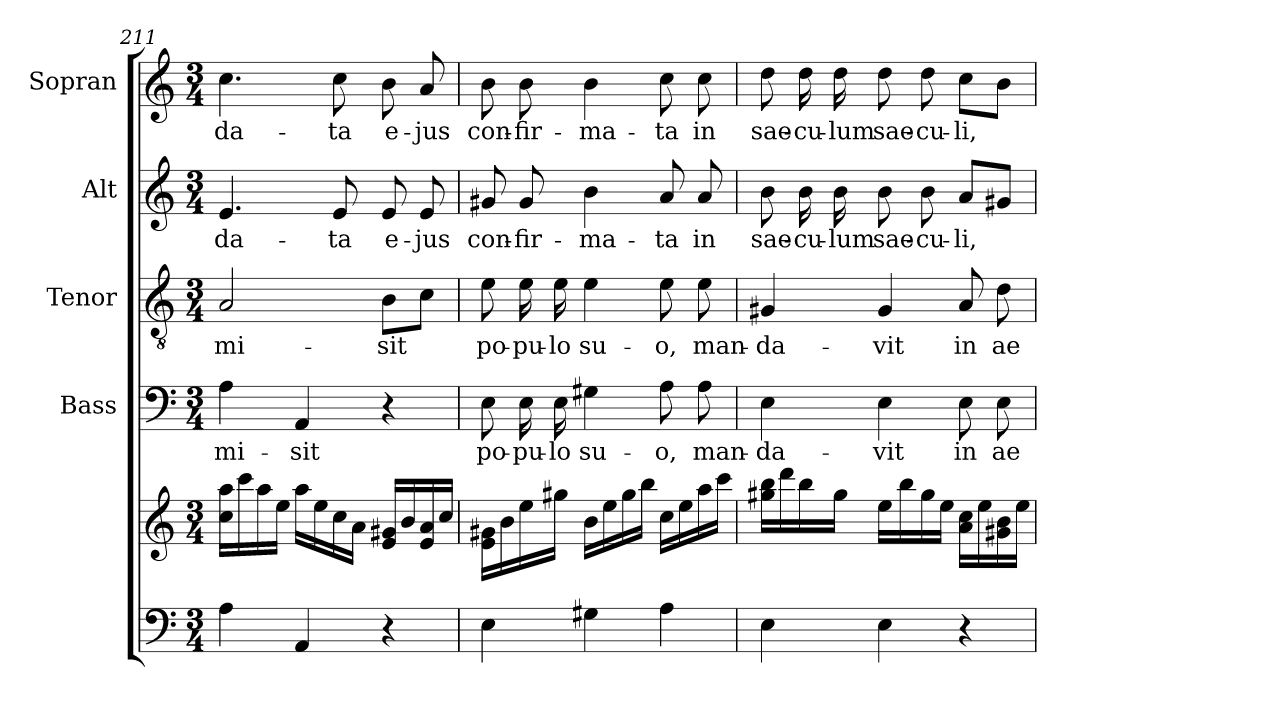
**kern	**kern	**kern	**text	**kern	**text	**kern	**text	**kern	**text
*part5	*part5	*part4	*part4	*part3	*part3	*part2	*part2	*part1	*part1
*staff6	*staff5	*staff4	*staff4	*staff3	*staff3	*staff2	*staff2	*staff1	*staff1
*	*	*I"Bass	*	*I"Tenor	*	*I"Alt	*	*I"Sopran	*
*	*	*I'B.	*	*I'T.	*	*I'A.	*	*I'S.	*
!!LO:PB:g=z
*clefF4	*clefG2	*clefF4	*	*clefGv2	*	*clefG2	*	*clefG2	*
*k[]	*k[]	*k[]	*	*k[]	*	*k[]	*	*k[]	*
*C:	*C:	*C:	*	*C:	*	*C:	*	*C:	*
*M3/4	*M3/4	*M3/4	*	*M3/4	*	*M3/4	*	*M3/4	*
=211	=211	=211	=211	=211	=211	=211	=211	=211	=211
!	!	!	!LO:LY:b	!	!LO:LY:b	!	!LO:LY:b	!	!LO:LY:b
4A\	16cc\ 16aa\LL	4A\	mi-	2A/	mi-	4.e/	-da-	4.cc\	-da-
.	16ccc\	.	.	.	.	.	.	.	.
.	16aa\	.	.	.	.	.	.	.	.
.	16ee\JJ	.	.	.	.	.	.	.	.
!	!	!	!LO:LY:b	!	!	!	!	!	!
4AA/	16aa\LL	4AA/	-sit	.	.	.	.	.	.
.	16ee\	.	.	.	.	.	.	.	.
!	!	!	!	!	!	!	!LO:LY:b	!	!LO:LY:b
.	16cc\	.	.	.	.	8e/	-ta	8cc\	-ta
.	16a\JJ	.	.	.	.	.	.	.	.
!	!	!	!	!	!LO:LY:b	!	!LO:LY:b	!	!LO:LY:b
4r	16e/ 16g#X/LL	4r	.	8B\L	-sit	8e/	e-	8b\	e-
.	16b/	.	.	.	.	.	.	.	.
!	!	!	!	!	!	!	!LO:LY:b	!	!LO:LY:b
.	16e/ 16a/	.	.	8c\J	.	8e/	-jus	8a/	-jus
.	16cc/JJ	.	.	.	.	.	.	.	.
=212	=212	=212	=212	=212	=212	=212	=212	=212	=212
!	!	!	!LO:LY:b	!	!LO:LY:b	!	!LO:LY:b	!	!LO:LY:b
4E\	16e\ 16g#X\LL	8E\	po-	8e\	po-	8g#X/	con-	8b\	con-
.	16b\	.	.	.	.	.	.	.	.
!	!	!	!LO:LY:b	!	!LO:LY:b	!	!LO:LY:b	!	!LO:LY:b
.	16ee\	16E\	-pu-	16e\	-pu-	8g#/	-fir-	8b\	-fir-
!	!	!	!LO:LY:b	!	!LO:LY:b	!	!	!	!
.	16gg#X\JJ	16E\	-lo	16e\	-lo	.	.	.	.
!	!	!	!LO:LY:b	!	!LO:LY:b	!	!LO:LY:b	!	!LO:LY:b
4G#X\	16b\LL	4G#X\	su-	4e\	su-	4b\	-ma-	4b\	-ma-
.	16ee\	.	.	.	.	.	.	.	.
.	16gg#\	.	.	.	.	.	.	.	.
.	16bb\JJ	.	.	.	.	.	.	.	.
!	!	!	!LO:LY:b	!	!LO:LY:b	!	!LO:LY:b	!	!LO:LY:b
4A\	16cc\LL	8A\	-o,	8e\	-o,	8a/	-ta	8cc\	-ta
.	16ee\	.	.	.	.	.	.	.	.
!	!	!	!LO:LY:b	!	!LO:LY:b	!	!LO:LY:b	!	!LO:LY:b
.	16aa\	8A\	man-	8e\	man-	8a/	in	8cc\	in
.	16ccc\JJ	.	.	.	.	.	.	.	.
=213	=213	=213	=213	=213	=213	=213	=213	=213	=213
!	!	!	!LO:LY:b	!	!LO:LY:b	!	!LO:LY:b	!	!LO:LY:b
4E\	16gg#X\ 16bb\LL	4E\	-da-	4G#X/	-da-	8b\	sae-	8dd\	sae-
.	16ddd\	.	.	.	.	.	.	.	.
!	!	!	!	!	!	!	!LO:LY:b	!	!LO:LY:b
.	16bb\	.	.	.	.	16b\	-cu-	16dd\	-cu-
!	!	!	!	!	!	!	!LO:LY:b	!	!LO:LY:b
.	16gg#\JJ	.	.	.	.	16b\	-lum	16dd\	-lum
!	!	!	!LO:LY:b	!	!LO:LY:b	!	!LO:LY:b	!	!LO:LY:b
4E\	16ee\LL	4E\	-vit	4G#/	-vit	8b\	sae-	8dd\	sae-
.	16bb\	.	.	.	.	.	.	.	.
!	!	!	!	!	!	!	!LO:LY:b	!	!LO:LY:b
.	16gg#\	.	.	.	.	8b\	-cu-	8dd\	-cu-
.	16ee\JJ	.	.	.	.	.	.	.	.
!	!	!	!LO:LY:b	!	!LO:LY:b	!	!LO:LY:b	!	!LO:LY:b
4r	16a\ 16cc\LL	8E\	in	8A/	in	8a/L	-li,	8cc\L	-li,
.	16ee\	.	.	.	.	.	.	.	.
!	!	!	!LO:LY:b	!	!LO:LY:b	!	!	!	!
.	16g#X\ 16b\	8E\	ae-	8d\	ae-	8g#X/J	.	8b\J	.
.	16ee\JJ	.	.	.	.	.	.	.	.
=	=	=	=	=	=	=	=	=	=
*-	*-	*-	*-	*-	*-	*-	*-	*-	*-
